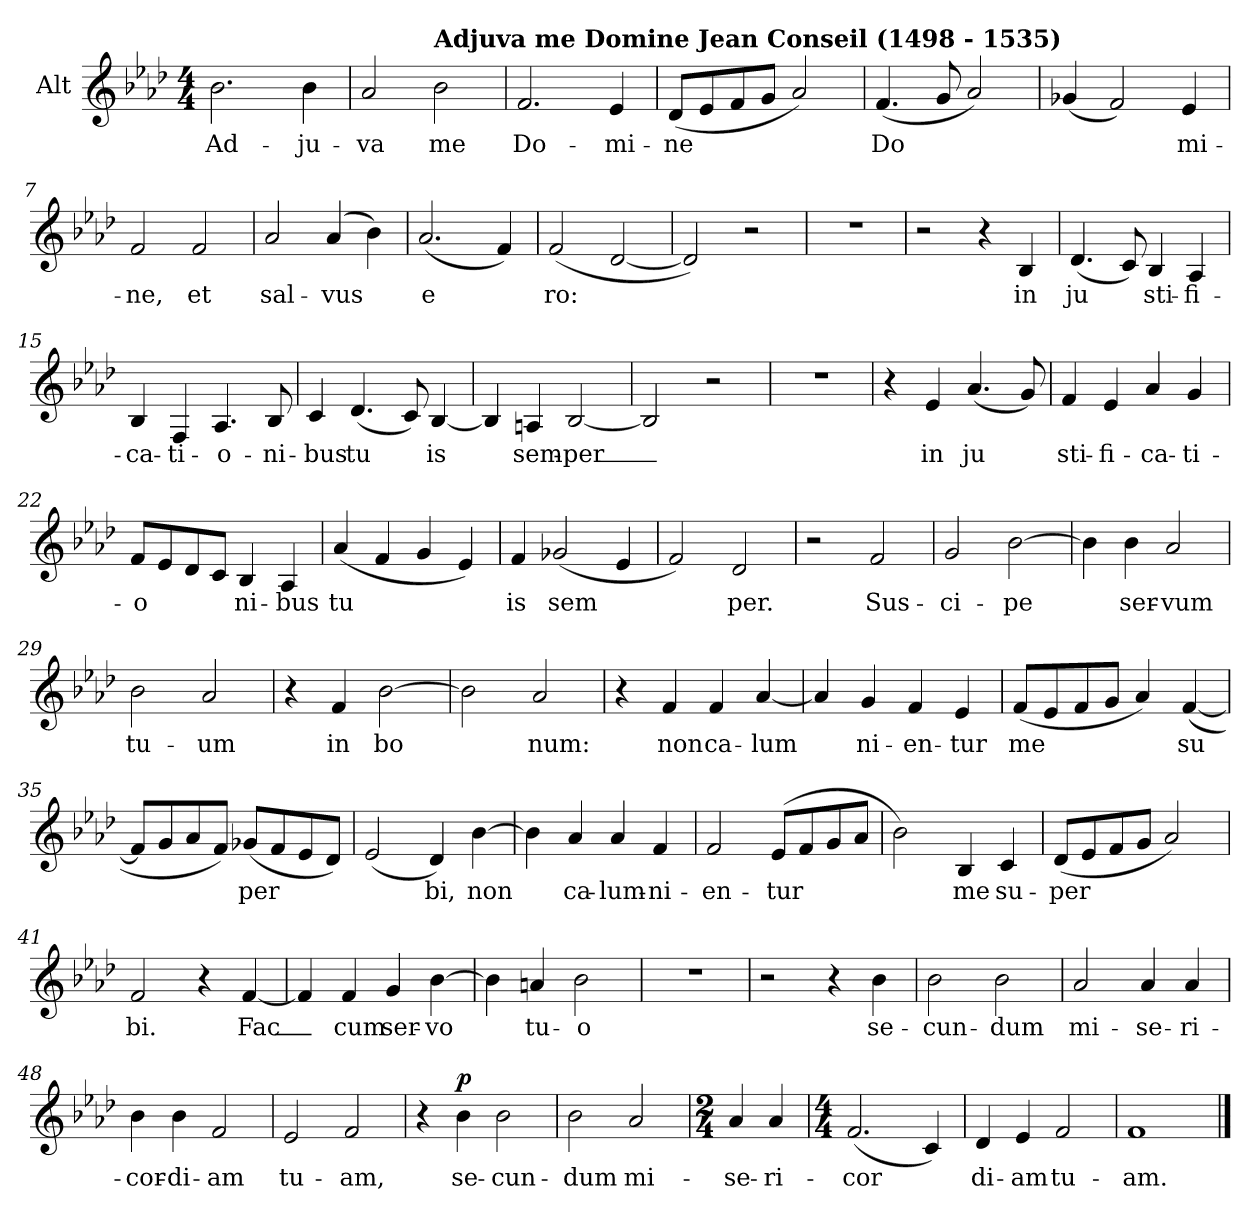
**kern	**text	**dynam
*part1	*part1	*part1
*staff1	*staff1	*staff1
*I"Alt	*	*
*I'A	*	*
*clefG2	*	*
*k[b-e-a-d-]	*	*
*M4/4	*	*
=1	=1	=1
!	!LO:LY:b	!
2.b-\	Ad-	.
!	!LO:LY:b	!
4b-\	ju-	.
=2	=2	=2
!	!LO:LY:b	!
2a-/	va	.
!LO:TX:a:B:t=Adjuva me Domine          Jean Conseil (1498 - 1535)	!	!
!	!LO:LY:b	!
2b-\	me	.
=3	=3	=3
!	!LO:LY:b	!
2.f/	Do-	.
!	!LO:LY:b	!
4e-/	mi-	.
=4	=4	=4
!	!LO:LY:b	!
(8d-/L	ne	.
8e-/	.	.
8f/	.	.
8g/J	.	.
2a-/)	.	.
=5	=5	=5
!	!LO:LY:b	!
(4.f/	Do	.
8g/	.	.
2a-/)	.	.
!!LO:LB:g=z
=6	=6	=6
(4g-X/	.	.
2f/)	.	.
!	!LO:LY:b	!
4e-/	mi-	.
=7	=7	=7
!	!LO:LY:b	!
2f/	ne,	.
!	!LO:LY:b	!
2f/	et	.
=8	=8	=8
!	!LO:LY:b	!
2a-/	sal-	.
!	!LO:LY:b	!
(4a-/	vus	.
4b-\)	.	.
=9	=9	=9
!	!LO:LY:b	!
(2.a-/	e	.
4f/)	.	.
=10	=10	=10
!	!LO:LY:b	!
(2f/	ro:	.
[2d-/	.	.
=11	=11	=11
2d-/])	.	.
2r	.	.
!!LO:LB:g=z
=12	=12	=12
1r	.	.
=13	=13	=13
2r	.	.
4r	.	.
!	!LO:LY:b	!
4B-/	in	.
=14	=14	=14
!	!LO:LY:b	!
(4.d-/	ju	.
8c/)	.	.
!	!LO:LY:b	!
4B-/	sti-	.
!	!LO:LY:b	!
4A-/	fi-	.
=15	=15	=15
!	!LO:LY:b	!
4B-/	ca-	.
!	!LO:LY:b	!
4F/	ti-	.
!	!LO:LY:b	!
4.A-/	o-	.
!	!LO:LY:b	!
8B-/	ni-	.
=16	=16	=16
!	!LO:LY:b	!
4c/	bus	.
!	!LO:LY:b	!
(4.d-/	tu	.
8c/)	.	.
!	!LO:LY:b	!
[4B-/	is	.
=17	=17	=17
4B-/]	.	.
!	!LO:LY:b	!
4An/	sem-	.
!	!LO:LY:b	!
[2B-/	per_-	.
!!LO:LB:g=z
=18	=18	=18
!	!LO:LY:b	!
2B-/]	_	.
2r	.	.
=19	=19	=19
1r	.	.
=20	=20	=20
4r	.	.
!	!LO:LY:b	!
4e-/	in	.
!	!LO:LY:b	!
(4.a-/	ju	.
8g/)	.	.
=21	=21	=21
!	!LO:LY:b	!
4f/	sti-	.
!	!LO:LY:b	!
4e-/	fi-	.
!	!LO:LY:b	!
4a-/	ca-	.
!	!LO:LY:b	!
4g/	ti-	.
=22	=22	=22
!	!LO:LY:b	!
8f/L	o	.
8e-/	.	.
8d-/	.	.
8c/J	.	.
!	!LO:LY:b	!
4B-/	ni-	.
!	!LO:LY:b	!
4A-/	bus	.
=23	=23	=23
!	!LO:LY:b	!
(4a-/	tu	.
4f/	.	.
4g/	.	.
4e-/)	.	.
!!LO:LB:g=z
=24	=24	=24
!	!LO:LY:b	!
4f/	is	.
!	!LO:LY:b	!
(2g-X/	sem	.
4e-/	.	.
=25	=25	=25
2f/)	.	.
!	!LO:LY:b	!
2d-/	per.	.
=26	=26	=26
2r	.	.
!	!LO:LY:b	!
2f/	Sus-	.
=27	=27	=27
!	!LO:LY:b	!
2g/	ci-	.
!	!LO:LY:b	!
[2b-\	pe	.
=28	=28	=28
4b-\]	.	.
!	!LO:LY:b	!
4b-\	ser-	.
!	!LO:LY:b	!
2a-/	vum	.
=29	=29	=29
!	!LO:LY:b	!
2b-\	tu-	.
!	!LO:LY:b	!
2a-/	um	.
!!LO:LB:g=z
=30	=30	=30
4r	.	.
!	!LO:LY:b	!
4f/	in	.
!	!LO:LY:b	!
[2b-\	bo	.
=31	=31	=31
2b-\]	.	.
!	!LO:LY:b	!
2a-/	num:	.
=32	=32	=32
4r	.	.
!	!LO:LY:b	!
4f/	non	.
!	!LO:LY:b	!
4f/	ca-	.
!	!LO:LY:b	!
[4a-/	lum	.
=33	=33	=33
4a-/]	.	.
!	!LO:LY:b	!
4g/	ni-	.
!	!LO:LY:b	!
4f/	en-	.
!	!LO:LY:b	!
4e-/	tur	.
=34	=34	=34
!	!LO:LY:b	!
(8f/L	me	.
8e-/	.	.
8f/	.	.
8g/J	.	.
4a-/)	.	.
!	!LO:LY:b	!
([4f/	su	.
=35	=35	=35
8f/L]	.	.
8g/	.	.
8a-/	.	.
8f/J)	.	.
!	!LO:LY:b	!
(8g-X/L	per	.
8f/	.	.
8e-/	.	.
8d-/J)	.	.
!!LO:LB:g=z
=36	=36	=36
!	!LO:LY:b	!
(2e-/	_-	.
!	!LO:LY:b	!
4d-/)	bi,	.
!	!LO:LY:b	!
[4b-\	non	.
=37	=37	=37
4b-\]	.	.
!	!LO:LY:b	!
4a-/	ca-	.
!	!LO:LY:b	!
4a-/	lum-	.
!	!LO:LY:b	!
4f/	ni-	.
=38	=38	=38
!	!LO:LY:b	!
2f/	en-	.
!	!LO:LY:b	!
(8e-/L	tur	.
8f/	.	.
8g/	.	.
8a-/J	.	.
=39	=39	=39
2b-\)	.	.
!	!LO:LY:b	!
4B-/	me	.
!	!LO:LY:b	!
4c/	su-	.
=40	=40	=40
!	!LO:LY:b	!
(8d-/L	per	.
8e-/	.	.
8f/	.	.
8g/J	.	.
2a-/)	.	.
=41	=41	=41
!	!LO:LY:b	!
2f/	bi.	.
4r	.	.
!	!LO:LY:b	!
[4f/	Fac_-	.
!!LO:LB:g=z
=42	=42	=42
!	!LO:LY:b	!
4f/]	_	.
!	!LO:LY:b	!
4f/	cum	.
!	!LO:LY:b	!
4g/	ser-	.
!	!LO:LY:b	!
[4b-\	vo	.
=43	=43	=43
4b-\]	.	.
!	!LO:LY:b	!
4an/	tu-	.
!	!LO:LY:b	!
2b-\	o	.
=44	=44	=44
1r	.	.
=45	=45	=45
2r	.	.
4r	.	.
!	!LO:LY:b	!
4b-\	se-	.
=46	=46	=46
!	!LO:LY:b	!
2b-\	cun-	.
!	!LO:LY:b	!
2b-\	dum	.
=47	=47	=47
!	!LO:LY:b	!
2a-/	mi-	.
!	!LO:LY:b	!
4a-/	se-	.
!	!LO:LY:b	!
4a-/	ri-	.
=48	=48	=48
!	!LO:LY:b	!
4b-\	cor-	.
!	!LO:LY:b	!
4b-\	di-	.
!	!LO:LY:b	!
2f/	am	.
!!LO:LB:g=z
=49	=49	=49
!	!LO:LY:b	!
2e-/	tu-	.
!	!LO:LY:b	!
2f/	am,	.
=50	=50	=50
4r	.	.
!	!LO:LY:b	!LO:DY:b
4b-\	se-	p
!	!LO:LY:b	!
2b-\	cun-	.
=51	=51	=51
!	!LO:LY:b	!
2b-\	dum	.
!	!LO:LY:b	!
2a-/	mi-	.
=52	=52	=52
*M2/4	*	*
!	!LO:LY:b	!
4a-/	se-	.
!	!LO:LY:b	!
4a-/	ri-	.
=53	=53	=53
*M4/4	*	*
!	!LO:LY:b	!
(2.f/	cor	.
4c/)	.	.
=54	=54	=54
!	!LO:LY:b	!
4d-/	di-	.
!	!LO:LY:b	!
4e-/	am	.
!	!LO:LY:b	!
2f/	tu-	.
=55	=55	=55
!	!LO:LY:b	!
1f>	am.	.
==	==	==
*-	*-	*-
